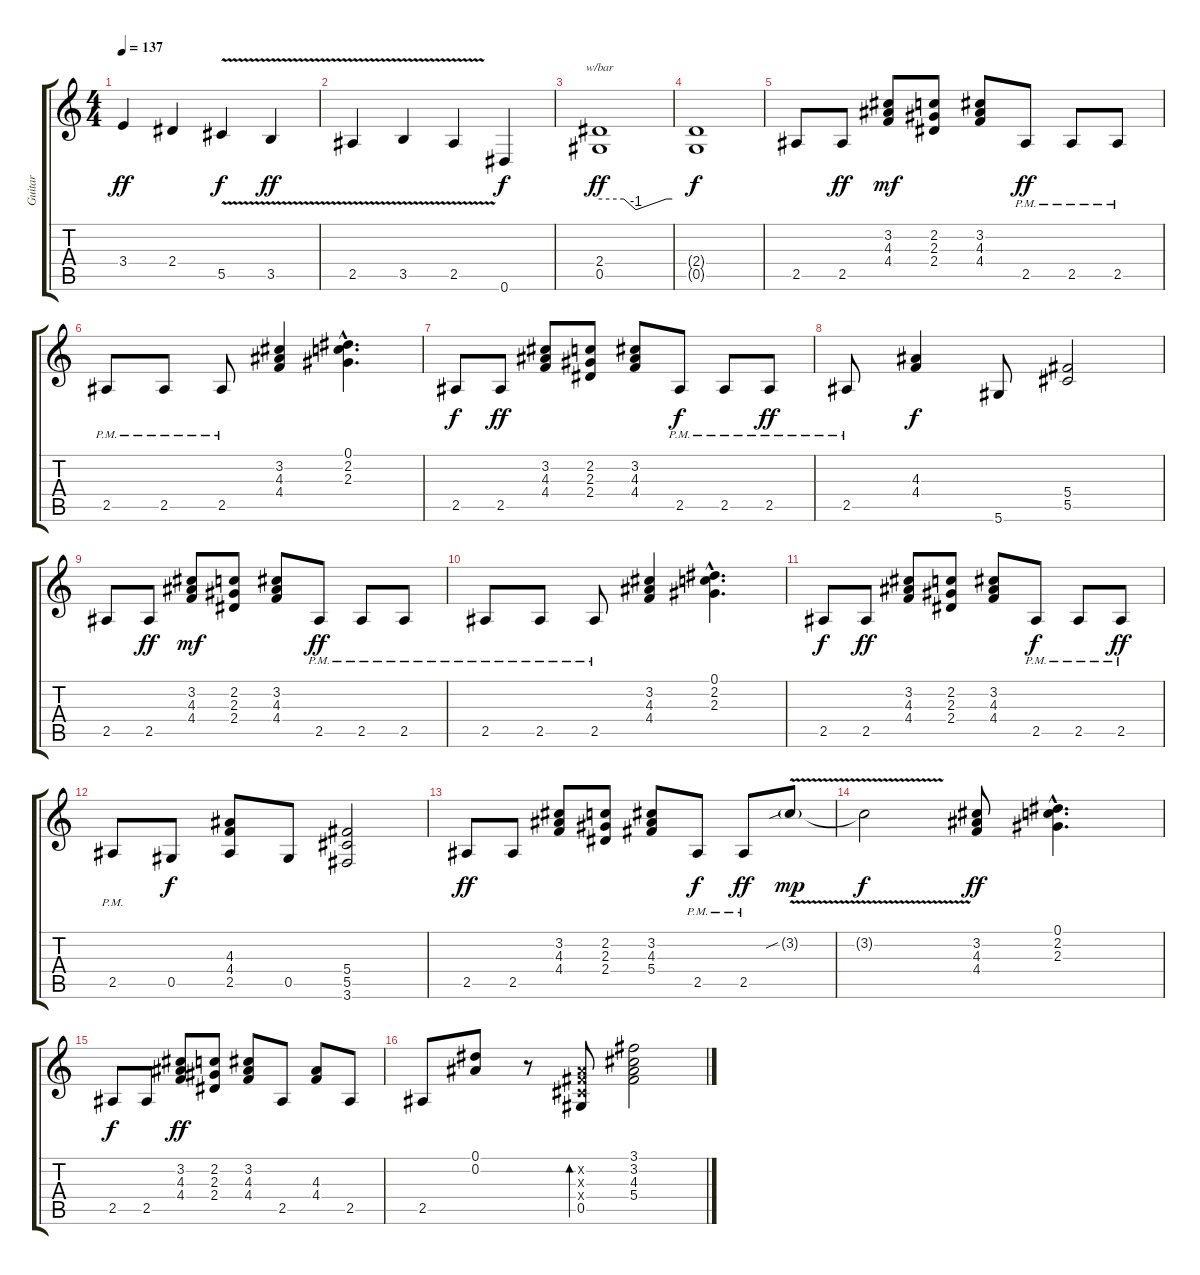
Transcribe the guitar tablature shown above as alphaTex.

\track ("Guitar " "Guitar ") {instrument distortionguitar}
\staff {score tabs}
\tuning (Eb4 Bb3 Gb3 Db3 Ab2 Eb2) {hide}
\ts (4 4)
\tempo 137
\clef g2
\ks c
3.4.4{dy ff} 2.4.4 5.5{v}.4{dy f} 3.5{v}.4{dy ff} |
2.5{v}.4 3.5{v}.4 2.5{v}.4 0.6.4{dy f} |
(2.4 0.5).1{tbe (custom default 0 0 20 0 30 -4 55 0 60 0) dy ff} |
(2.4{t} 0.5{t}).1{dy f} |
\section ("" "")
2.5.8 2.5.8{dy ff} (3.2 4.3 4.4).8{dy mf} (2.2 2.3 2.4).8 (3.2 4.3 4.4).8 2.5{pm}.8{dy ff} 2.5{pm}.8 2.5{pm}.8 |
2.5{pm}.8 2.5{pm}.8 2.5{pm}.8 (3.2 4.3 4.4).4 (0.1{hac} 2.2{hac} 2.3{hac}).4{d} |
2.5.8{dy f} 2.5.8{dy ff} (3.2 4.3 4.4).8 (2.2 2.3 2.4).8 (3.2 4.3 4.4).8 2.5{pm}.8{dy f} 2.5{pm}.8 2.5{pm}.8{dy ff} |
2.5{pm}.8 (4.3 4.4).4{dy f} 5.6.8 (5.4 5.5).2 |
2.5.8 2.5.8{dy ff} (3.2 4.3 4.4).8{dy mf} (2.2 2.3 2.4).8 (3.2 4.3 4.4).8 2.5{pm}.8{dy ff} 2.5{pm}.8 2.5{pm}.8 |
2.5{pm}.8 2.5{pm}.8 2.5{pm}.8 (3.2 4.3 4.4).4 (0.1{hac} 2.2{hac} 2.3{hac}).4{d} |
2.5.8{dy f} 2.5.8{dy ff} (3.2 4.3 4.4).8 (2.2 2.3 2.4).8 (3.2 4.3 4.4).8 2.5{pm}.8{dy f} 2.5{pm}.8 2.5{pm}.8{dy ff} |
2.5{pm}.8 0.5.8{dy f} (4.3 4.4 2.5).8 0.5.8 (5.4 5.5 3.6).2 |
2.5.8{dy ff} 2.5.8 (3.2 4.3 4.4).8 (2.2 2.3 2.4).8 (3.2 4.3 5.4).8 2.5{pm}.8{dy f} 2.5{pm}.8{dy ff} 3.2{v sib g}.8{dy mp} |
3.2{t}.2{dy f} (3.2 4.3 4.4).8{dy ff} (0.1{hac} 2.2{hac} 2.3{hac}).4{d} |
2.5.8{dy f} 2.5.8 (3.2 4.3 4.4).8{dy ff} (2.2 2.3 2.4).8 (3.2 4.3 4.4).8 2.5.8 (4.3 4.4).8 2.5.8 |
2.5.8 (0.1 0.2).8 r.8 (0.2{x} 0.3{x} 0.4{x} 0.5).8{bd 60} (3.1 3.2 4.3 5.4).2
